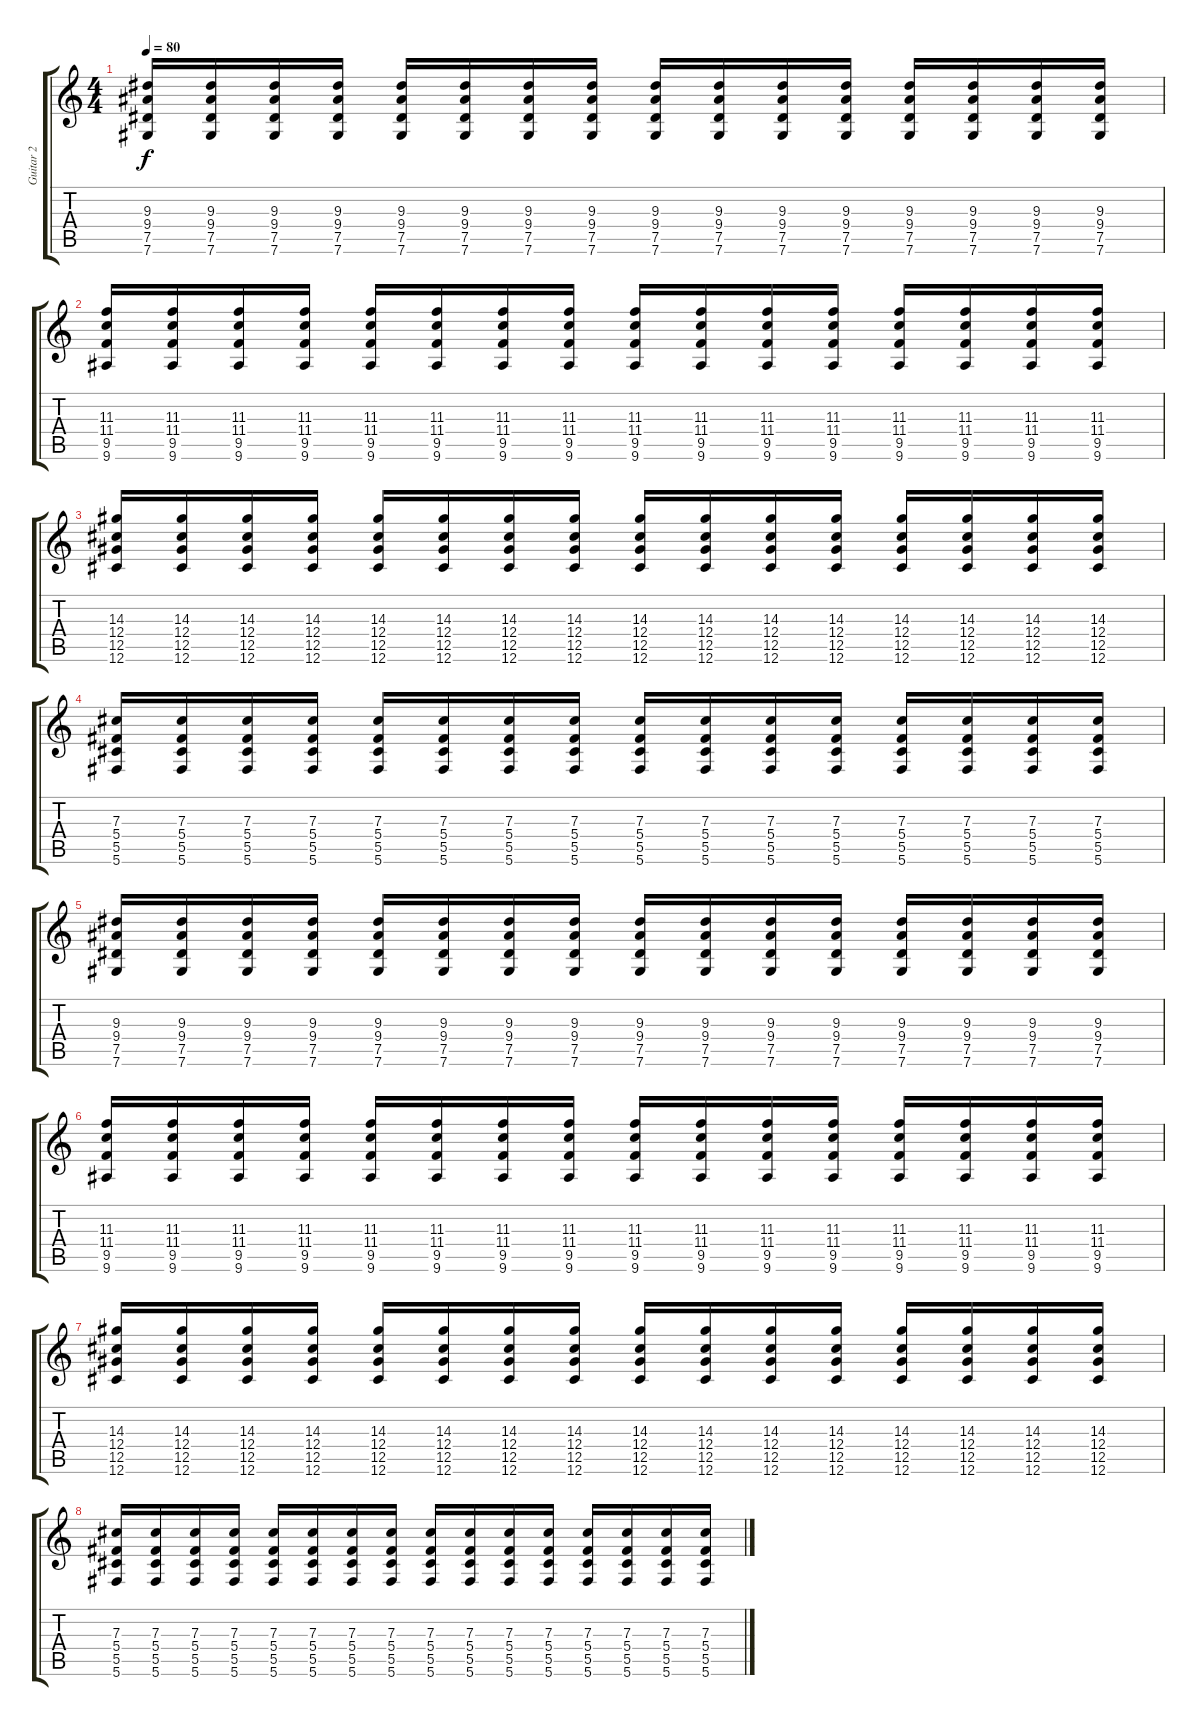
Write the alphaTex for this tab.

\track ("Guitar 2" "Guitar 2") {instrument distortionguitar}
\staff {score tabs}
\tuning (Eb4 Bb3 Gb3 Db3 Ab2 Db2) {hide}
\ts (4 4)
\tempo 80
\clef g2
\ks c
(9.3 9.4 7.5 7.6).16{dy f} (9.3 9.4 7.5 7.6).16 (9.3 9.4 7.5 7.6).16 (9.3 9.4 7.5 7.6).16 (9.3 9.4 7.5 7.6).16 (9.3 9.4 7.5 7.6).16 (9.3 9.4 7.5 7.6).16 (9.3 9.4 7.5 7.6).16 (9.3 9.4 7.5 7.6).16 (9.3 9.4 7.5 7.6).16 (9.3 9.4 7.5 7.6).16 (9.3 9.4 7.5 7.6).16 (9.3 9.4 7.5 7.6).16 (9.3 9.4 7.5 7.6).16 (9.3 9.4 7.5 7.6).16 (9.3 9.4 7.5 7.6).16 |
(11.3 11.4 9.5 9.6).16 (11.3 11.4 9.5 9.6).16 (11.3 11.4 9.5 9.6).16 (11.3 11.4 9.5 9.6).16 (11.3 11.4 9.5 9.6).16 (11.3 11.4 9.5 9.6).16 (11.3 11.4 9.5 9.6).16 (11.3 11.4 9.5 9.6).16 (11.3 11.4 9.5 9.6).16 (11.3 11.4 9.5 9.6).16 (11.3 11.4 9.5 9.6).16 (11.3 11.4 9.5 9.6).16 (11.3 11.4 9.5 9.6).16 (11.3 11.4 9.5 9.6).16 (11.3 11.4 9.5 9.6).16 (11.3 11.4 9.5 9.6).16 |
(14.3 12.4 12.5 12.6).16 (14.3 12.4 12.5 12.6).16 (14.3 12.4 12.5 12.6).16 (14.3 12.4 12.5 12.6).16 (14.3 12.4 12.5 12.6).16 (14.3 12.4 12.5 12.6).16 (14.3 12.4 12.5 12.6).16 (14.3 12.4 12.5 12.6).16 (14.3 12.4 12.5 12.6).16 (14.3 12.4 12.5 12.6).16 (14.3 12.4 12.5 12.6).16 (14.3 12.4 12.5 12.6).16 (14.3 12.4 12.5 12.6).16 (14.3 12.4 12.5 12.6).16 (14.3 12.4 12.5 12.6).16 (14.3 12.4 12.5 12.6).16 |
(7.3 5.4 5.5 5.6).16 (7.3 5.4 5.5 5.6).16 (7.3 5.4 5.5 5.6).16 (7.3 5.4 5.5 5.6).16 (7.3 5.4 5.5 5.6).16 (7.3 5.4 5.5 5.6).16 (7.3 5.4 5.5 5.6).16 (7.3 5.4 5.5 5.6).16 (7.3 5.4 5.5 5.6).16 (7.3 5.4 5.5 5.6).16 (7.3 5.4 5.5 5.6).16 (7.3 5.4 5.5 5.6).16 (7.3 5.4 5.5 5.6).16 (7.3 5.4 5.5 5.6).16 (7.3 5.4 5.5 5.6).16 (7.3 5.4 5.5 5.6).16 |
(9.3 9.4 7.5 7.6).16 (9.3 9.4 7.5 7.6).16 (9.3 9.4 7.5 7.6).16 (9.3 9.4 7.5 7.6).16 (9.3 9.4 7.5 7.6).16 (9.3 9.4 7.5 7.6).16 (9.3 9.4 7.5 7.6).16 (9.3 9.4 7.5 7.6).16 (9.3 9.4 7.5 7.6).16 (9.3 9.4 7.5 7.6).16 (9.3 9.4 7.5 7.6).16 (9.3 9.4 7.5 7.6).16 (9.3 9.4 7.5 7.6).16 (9.3 9.4 7.5 7.6).16 (9.3 9.4 7.5 7.6).16 (9.3 9.4 7.5 7.6).16 |
(11.3 11.4 9.5 9.6).16 (11.3 11.4 9.5 9.6).16 (11.3 11.4 9.5 9.6).16 (11.3 11.4 9.5 9.6).16 (11.3 11.4 9.5 9.6).16 (11.3 11.4 9.5 9.6).16 (11.3 11.4 9.5 9.6).16 (11.3 11.4 9.5 9.6).16 (11.3 11.4 9.5 9.6).16 (11.3 11.4 9.5 9.6).16 (11.3 11.4 9.5 9.6).16 (11.3 11.4 9.5 9.6).16 (11.3 11.4 9.5 9.6).16 (11.3 11.4 9.5 9.6).16 (11.3 11.4 9.5 9.6).16 (11.3 11.4 9.5 9.6).16 |
(14.3 12.4 12.5 12.6).16 (14.3 12.4 12.5 12.6).16 (14.3 12.4 12.5 12.6).16 (14.3 12.4 12.5 12.6).16 (14.3 12.4 12.5 12.6).16 (14.3 12.4 12.5 12.6).16 (14.3 12.4 12.5 12.6).16 (14.3 12.4 12.5 12.6).16 (14.3 12.4 12.5 12.6).16 (14.3 12.4 12.5 12.6).16 (14.3 12.4 12.5 12.6).16 (14.3 12.4 12.5 12.6).16 (14.3 12.4 12.5 12.6).16 (14.3 12.4 12.5 12.6).16 (14.3 12.4 12.5 12.6).16 (14.3 12.4 12.5 12.6).16 |
(7.3 5.4 5.5 5.6).16 (7.3 5.4 5.5 5.6).16 (7.3 5.4 5.5 5.6).16 (7.3 5.4 5.5 5.6).16 (7.3 5.4 5.5 5.6).16 (7.3 5.4 5.5 5.6).16 (7.3 5.4 5.5 5.6).16 (7.3 5.4 5.5 5.6).16 (7.3 5.4 5.5 5.6).16 (7.3 5.4 5.5 5.6).16 (7.3 5.4 5.5 5.6).16 (7.3 5.4 5.5 5.6).16 (7.3 5.4 5.5 5.6).16 (7.3 5.4 5.5 5.6).16 (7.3 5.4 5.5 5.6).16 (7.3 5.4 5.5 5.6).16
